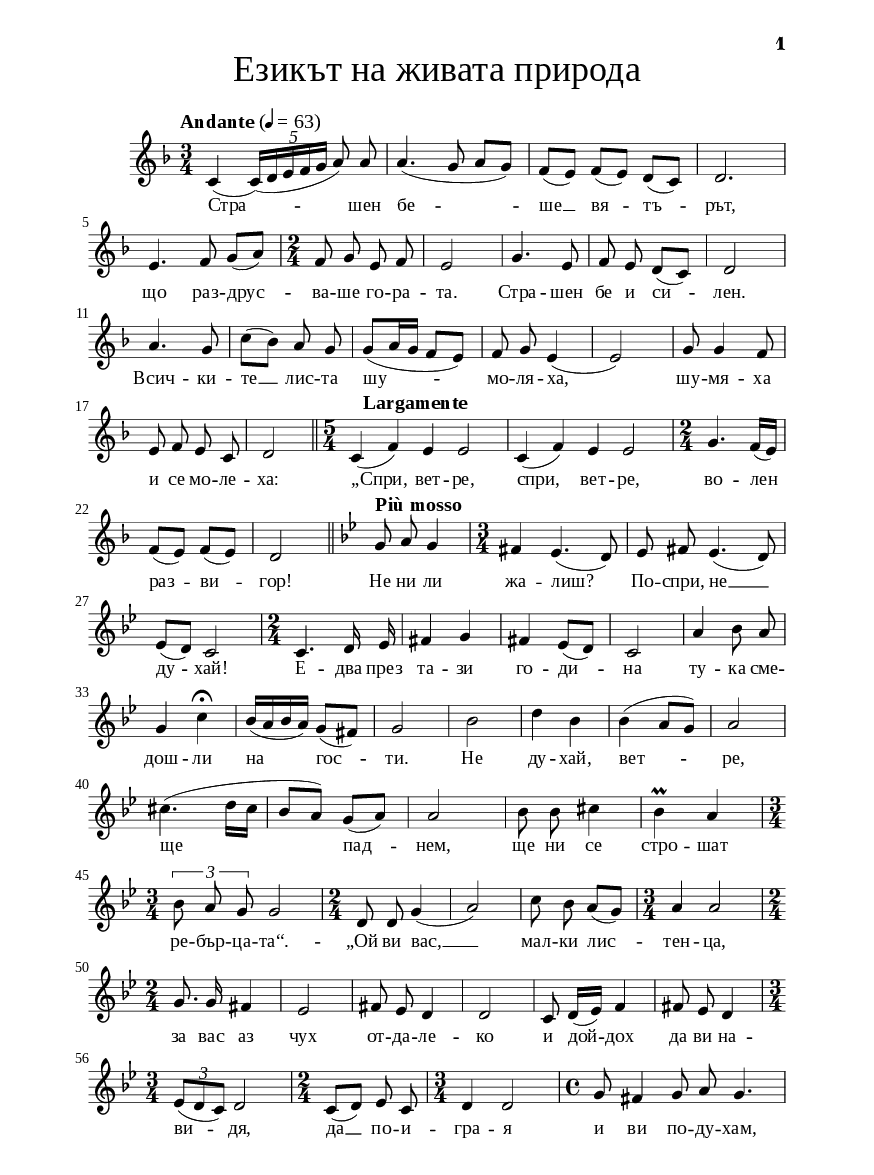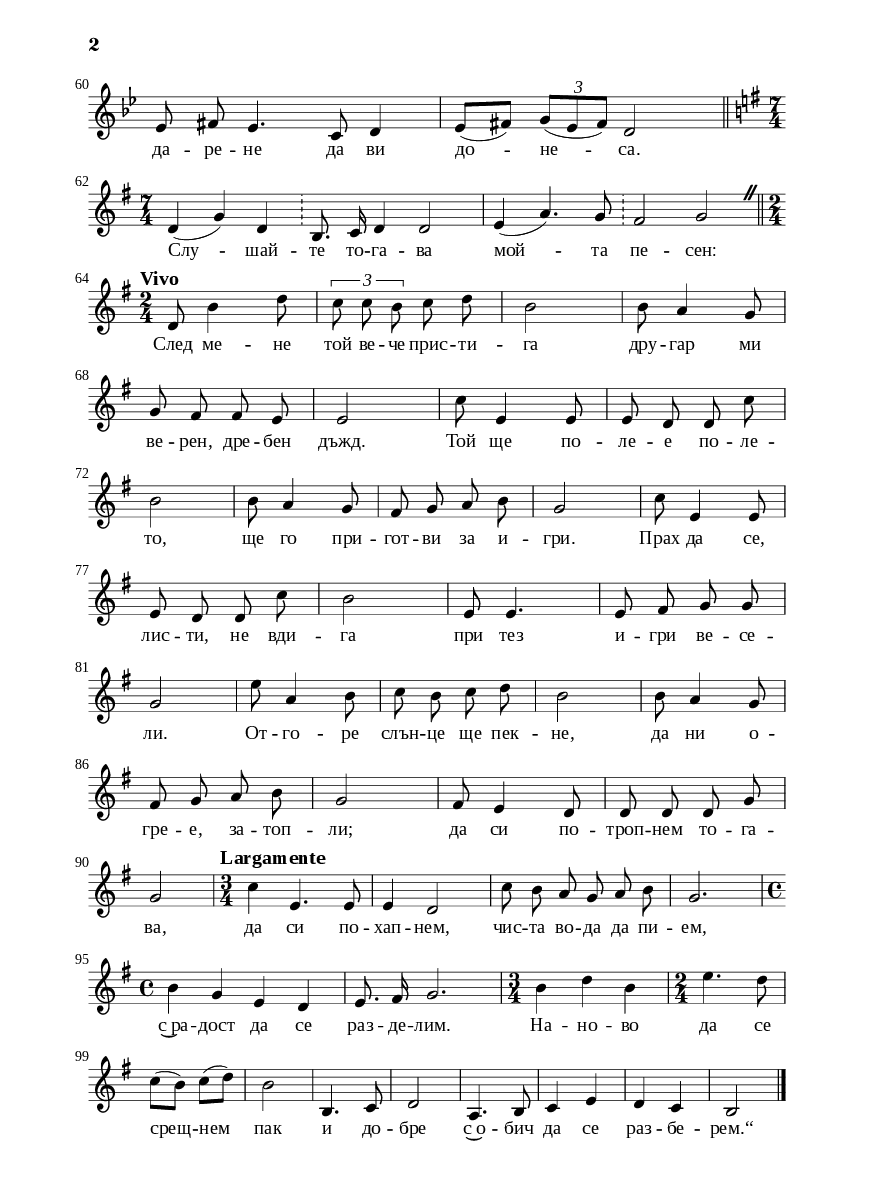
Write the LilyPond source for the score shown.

\version "2.24.4"

\include "include/globals.ily"

\bookpart {
  \label #'ref130
  \tocItem \markup "Езикът на живата природа"

  \paper {
    print-all-headers = ##t
    print-page-number = ##t
    print-first-page-number = ##t


    % put page numbers on the top and change the font style.
    oddHeaderMarkup = \markup
    \fill-line {
      ""
      \unless \on-first-page-of-part \fromproperty #'header:instrument
      \if \should-print-page-number \abs-fontsize #7 { \number \fromproperty #'page:page-number-string }
    }
    %% evenHeaderMarkup would inherit the value of
    %% oddHeaderMarkup if it were not defined here
    evenHeaderMarkup = \markup
    \fill-line {
      \if \should-print-page-number \abs-fontsize #7 { \number \fromproperty #'page:page-number-string }
      \unless \on-first-page-of-part \fromproperty #'header:instrument
      ""
    }

    oddFooterMarkup = \markup ""

    evenFooterMarkup = ""
    left-margin = 1.5\cm
    right-margin = 1.5\cm
    top-margin = 1\cm
    bottom-margin = 1.2\cm
    ragged-bottom = ##t % do not spread the staves to fill the whole vertical space
    top-markup-spacing.basic-distance = 0\mm % margin between page number and system for the first page
    top-system-spacing.basic-distance = 10\mm % margin between page number and system for the other pages

    % change distance between staves
    system-system-spacing =
    #'((basic-distance . 12.8)
       (minimum-distance . 6)
       (padding . 1)
       (stretchability . 12))
  }
  \score {
    \include "include/score-layout.ily"
    \new Voice \absolute {
      \clef treble
      \key f \major
      \time 3/4
      \tempoFunc "Andante" 4 "63"
      \autoBeamOff
      c'4 ( \once \omit TupletBracket
      \times 4/5  {
        c'16 ) ( [  d'16  e'16  f'16
        g'16 ]
      }
      a'8 ) a'8  |

      a'4. ( g'8   a'8 [  g'8
      ] ) |
      f'8 ( [ e'8 ])
      f'8 ( [  e'8  ] )  d'8 ( [  c'8]) |
      d'2. \break |
      e'4. f'8  g'8 ( [
      a'8  ])
      \time 2/4 f'8 g'8 e'8  f'8 |
      e'2 | % 6
      g'4.  e'8 |
      f'8  e'8
      d'8 ( [  c'8 ]) | d'2 \break |
      a'4.  g'8 | c''8 ( [  bes'8 ]) a'8  g'8 |
      g'8 ( [ a'16   g'16]
      f'8  [ e'8 ] ) |

      f'8 g'8 e'4 ( |e'2) |
      g'8  g'4  f'8 |  \break
      e'8  f'8 e'8  c'8 | d'2 |   % 13
      \time 5/4  | \bar "||" % 13
      \tempo "        Largamente" c'4 ( f'4 )
      e'4  e'2 | % 14
      c'4 (  f'4 )  e'4  e'2 | % 15
      \time 2/4  | % 15
      g'4.  f'16 ( [  e'16 ]) \break | % 16
      f'8 ( [  e'8 ] ) f'8 ( [  e'8 ] )| % 17
      d'2 \bar "||"
      \tempo "Più mosso"
      \key g \minor | % 18
      g'8  a'8  g'4 | % 19
      \time 3/4 fis'4  es'4. ( d'8 ) |
      es'8  fis'8  es'4. ( d'8 )| \break % 21
      es'8 ( [  d'8 ])   c'2   |   % 22
      \time 2/4 c'4.  d'16  es'16 | % 23
      fis'4  g'4|  fis'4
      es'8 ( [  d'8 ])  | c'2 | % 25
      a'4 bes'8 a'8  \break  | % 26
      g'4  c''4 ^\fermata  | % 27
      \slurDown \stemUp bes'16 (
      [a'16 bes'16  a'16])
      \slurNeutral \stemNeutral
      g'8 ( [  fis'8 ] )| % 28
      g'2  | % 29
      bes'2 |  d''4  bes'4 |
      bes'4 ( a'8 [  g'8  ] ) a'2  \break | % 31
      cis''4. (  d''16 [  cis''16 ] |
      bes'8 [  a'8 ] ) % 32
      g'8 ( [  a'8 ] ) a'2 |
      bes'8  bes'8  cis''4 | % 34
      bes'4 \prall  a'4 |  \break % 35
      \time 3/4  | % 35
      \times 2/3  {
        bes'8  a'8  g'8
      }
      g'2 | \time 2/4 d'8  d'8
      g'4 ( | a'2 ) |   % 37
      c''8  bes'8  a'8 ( [  g'8 ]) |
      \time 3/4  | % 38
      a'4  a'2  | \break
      \time 2/4  | % 39
      g'8.  g'16  fis'4 |
      es'2 | % 41
      fis'8  es'8  d'4 | % 42
      d'2 | % 43
      c'8  d'16 ( [  es'16 ] ) f'4 | % 44
      fis'8 es'8  d'4 | % 46
      \time 3/4  | \break  % 46
      \once \omit TupletBracket
      \times 2/3  {
        es'8 ( [  d'8  c'8 ])
      }
      d'2 | % 47
      \time 2/4  | % 47
      c'8 ( [  d'8 ])  es'8  c'8  | % 48
      \time 3/4  | % 48
      d'4  d'2 | % 49
      \time 4/4  | % 49
      g'8  fis'4  g'8
      a'8 g'4. \break | % 51
      es'8  fis'8  es'4.  c'8
      d'4 |  es'8 ([ fis'8 ])
      \times 2/3  {
        g'8 ( [  es'8  fis'8 ] )
      } d'2 | \bar "||" \break
      \key g \major \time 7/4 | % 54
      d'4 (  g'4 )  d'4  \bar "!" b8. c'16 d'4  d'2 | % 56
      e'4 ( a'4.)   g'8  \bar "!" fis'2  g'2 \caesura \bar "||" \break
      \time 2/4  | % 58
      \tempo "Vivo" d'8 b'4  d''8 | % 59
      \tupletUp \times 2/3  {
        c''8   c''8  b'8
      } \tupletNeutral
      c''8 d''8  |
      b'2 | % 61
      b'8  a'4  g'8 | \break % 62
      g'8  fis'8  fis'8  e'8 | % 63
      e'2 | % 64
      c''8  e'4  e'8 | % 65
      e'8  d'8  d'8  c''8 | \break % 66
      b'2 | % 67
      b'8  a'4  g'8  | % 68
      fis'8  g'8  a'8  b'8 |  % 69
      g'2 |
      c''8  e'4  e'8 | \break % 71
      e'8  d'8  d'8  c''8 | % 72
      b'2  | % 73
      e'8  e'4. |   % 74
      e'8  fis'8  g'8  g'8 \break | % 75
      g'2  | % 76
      e''8  a'4  b'8 | % 77
      c''8   b'8  c''8  d''8 | % 78
      b'2 |  % 79
      b'8  a'4  g'8 |\break
      fis'8  g'8  a'8  b'8 | % 81
      g'2 | % 82
      fis'8  e'4  d'8 |
      d'8  d'8  d'8  g'8 | \break % 84
      g'2 | % 85
      \tempo "Largamente"
      \time 3/4  | % 85
      c''4  e'4.  e'8 | % 86
      e'4 d'2 | % 87
      c''8 b'8 a'8  g'8
      a'8  b'8  | % 88
      g'2. |  \break % 89
      \time 4/4  | % 89
      b'4 g'4  e'4
      d'4 |
      e'8.  fis'16  g'2.   | % 91
      \time 3/4 b'4 d''4  b'4 | \time 2/4  e''4. d''8 |  \break | % 92
      c''8 ( [  b'8 ])  c''8 ( [
      d''8 ]) | b'2 | % 93
      b4.  c'8  d'2 | % 94
      a4. b8  c'4
      e'4 | % 95
      d'4  c'4  b2 \bar "|."
    }

    \addlyrics {
      Стра --  шен
      бе --   ше __  вя -- тъ
      -- рът, що раз -- друс -- ва --
      ше го -- ра -- та. Стра -- шен
      бе и си -- лен. Всич -- ки -- те __
      лис -- та шу --
      мо -- ля -- ха, шу -- мя -- ха и се
      мо -- ле -- ха: „Спри,  вет --
      ре, спри,  вет -- ре, во -- лен
      раз -- ви -- гор! Не ни
      ли жа -- лиш?  По -- спри, не __
      ду -- хай! Е -- два през та
      -- зи го -- ди -- на ту --
      ка сме -- дош -- ли на
      гос -- ти. Не ду -- хай, вет --
      ре, ще пад --
      нем, ще ни се стро -- шат ре --
      бър -- ца -- та“. -- „Ой ви вас, __
      мал -- ки лис -- тен -- ца,
      за вас аз чух от -- да -- ле -- ко
      и дой -- дох да ви на -- ви
      --  дя, да __  по -- и -- гра --
      я и ви по -- ду -- хам, да -- ре --
      не да ви до -- не --  са.
      Слу -- шай -- те то -- га -- ва
      мой -- та пе -- сен: След ме --
      не той ве -- че прис -- ти -- га дру
      -- гар ми ве -- рен, дре -- бен
      дъжд. Той ще по -- ле -- е по --
      ле -- то, ще го при -- гот -- ви
      за и -- гри. Прах да се, лис --
      ти, не вди -- га при тез и -- гри
      ве -- се -- ли. От -- го -- ре слън
      -- це ще пек -- не, да ни о --
      гре -- е, за -- топ -- ли; да си
      по -- троп -- нем то -- га  -- ва,
      да си по -- хап  -- нем, чис
      -- та во -- да да пи  -- ем,
      с~ра -- дост да се раз -- де --
      лим. На -- но -- во да се срещ
      -- нем  пак и до -- бре с~о
      -- бич да се раз -- бе -- рем.“}

      \header {
        title = \titleFunc #'ref_desc_8 "Езикът на живата природа" "Ezikăt na živata priroda"
      }

      \midi{}

    }



  } % bookpart
